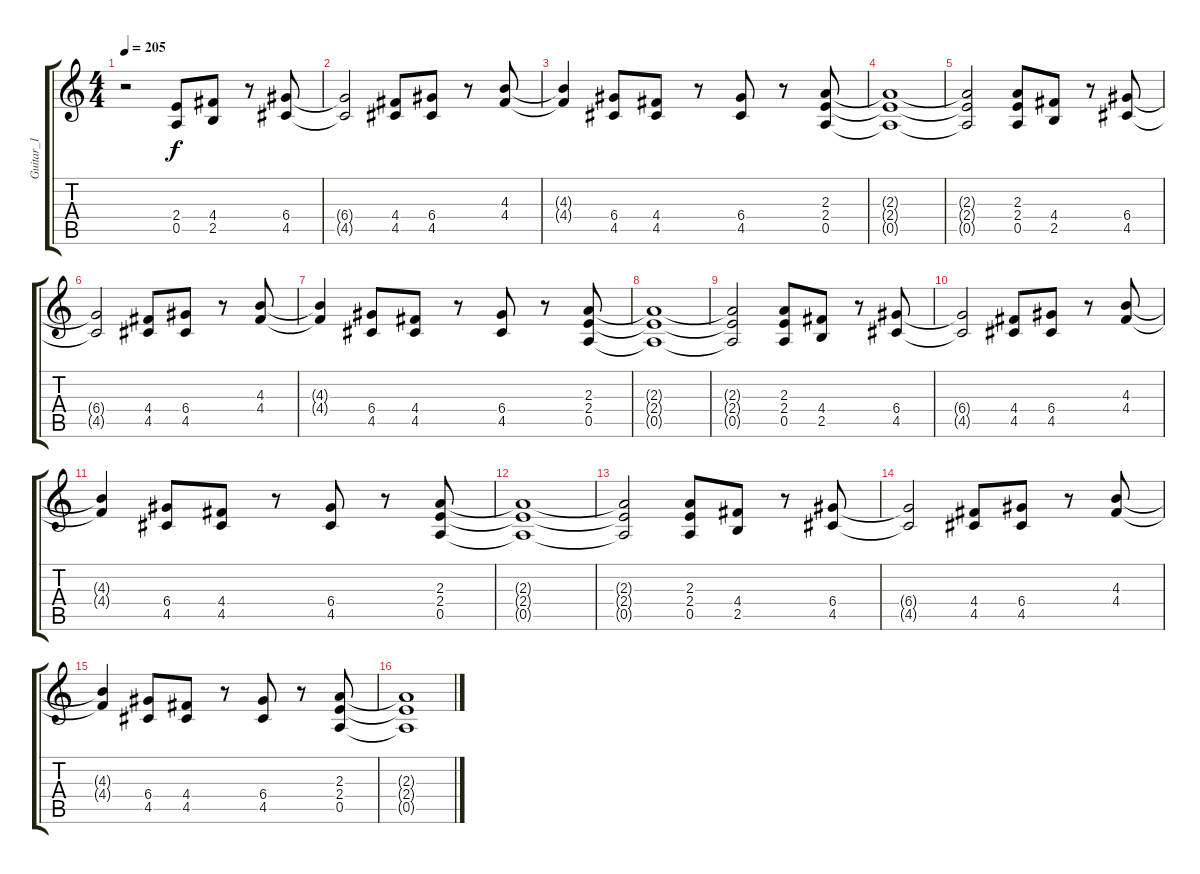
\track ("Guitar_1" "Guitar_1") {instrument distortionguitar}
\staff {score tabs}
\tuning (E4 B3 G3 D3 A2 E2) {hide}
\ts (4 4)
\tempo 205
\clef g2
\ks c
r.2{dy f instrument distortionguitar} (2.4 0.5).8 (4.4 2.5).8 r.8 (6.4 4.5).8 |
(6.4{t} 4.5{t}).2 (4.4 4.5).8 (6.4 4.5).8 r.8 (4.3 4.4).8 |
(4.3{t} 4.4{t}).4 (6.4 4.5).8 (4.4 4.5).8 r.8 (6.4 4.5).8 r.8 (2.3 2.4 0.5).8 |
(2.3{t} 2.4{t} 0.5{t}).1 |
(2.3{t} 2.4{t} 0.5{t}).2 (2.3 2.4 0.5).8 (4.4 2.5).8 r.8 (6.4 4.5).8 |
(6.4{t} 4.5{t}).2 (4.4 4.5).8 (6.4 4.5).8 r.8 (4.3 4.4).8 |
(4.3{t} 4.4{t}).4 (6.4 4.5).8 (4.4 4.5).8 r.8 (6.4 4.5).8 r.8 (2.3 2.4 0.5).8 |
(2.3{t} 2.4{t} 0.5{t}).1 |
(2.3{t} 2.4{t} 0.5{t}).2 (2.3 2.4 0.5).8 (4.4 2.5).8 r.8 (6.4 4.5).8 |
(6.4{t} 4.5{t}).2 (4.4 4.5).8 (6.4 4.5).8 r.8 (4.3 4.4).8 |
(4.3{t} 4.4{t}).4 (6.4 4.5).8 (4.4 4.5).8 r.8 (6.4 4.5).8 r.8 (2.3 2.4 0.5).8 |
(2.3{t} 2.4{t} 0.5{t}).1 |
(2.3{t} 2.4{t} 0.5{t}).2 (2.3 2.4 0.5).8 (4.4 2.5).8 r.8 (6.4 4.5).8 |
(6.4{t} 4.5{t}).2 (4.4 4.5).8 (6.4 4.5).8 r.8 (4.3 4.4).8 |
(4.3{t} 4.4{t}).4 (6.4 4.5).8 (4.4 4.5).8 r.8 (6.4 4.5).8 r.8 (2.3 2.4 0.5).8 |
(2.3{t} 2.4{t} 0.5{t}).1
